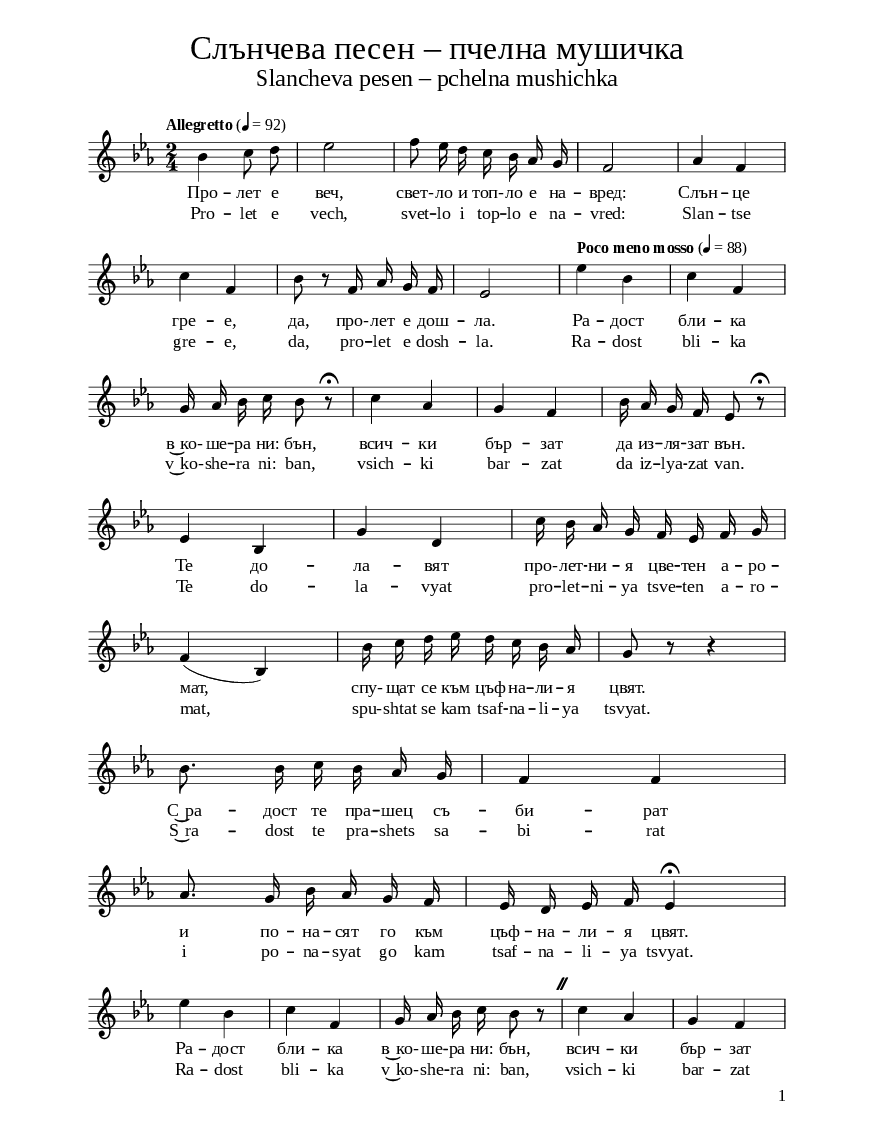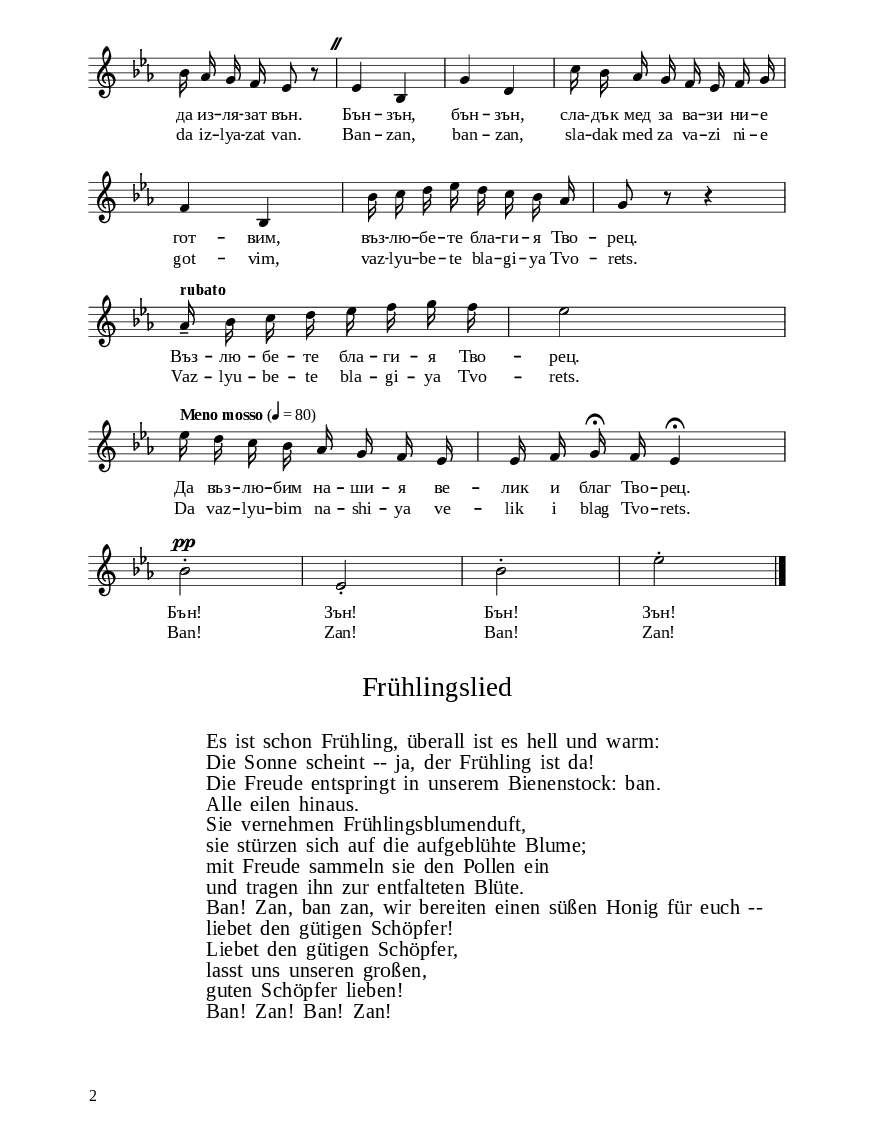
\version "2.24.0"

\include "include/globals.ily"

\bookpart {
  \label #'ref125
  \tocItem \markup "Слънчева песен – пчелна – Slancheva pesen – pchelna"
  \include "include/bookpart-paper.ily"
  \score {
    \include "include/score-layout.ily"

    \new Voice \relative c' {
      \clef treble
      \key c \minor
      \time 2/4
      \tempoFunc "Allegretto" 4 "92"
      \autoBeamOff
      bes'4  c8  d8
      | % 44
      es2 | % 45
      f8  es16  d16  c16
      bes16 as16 g16 |  % 46
      f2 | % 47
      as4 f4 \break | % 48
      c'4 f,4 | % 49
      bes8 r8 f16 as16 g16
      f16 | 
      es2 |
      \tempoFunc "Poco meno mosso" 4 "88"
      es'4  bes4 | % 52
      c4 f,4 \break | % 53
      g16 as16  bes16  c16
      bes8 r8 ^\fermata |  % 54
      c4 as4 |  % 55
      g4 f4 | % 56
      bes16 as16 g16 f16 es8
      r8 ^\fermata  \break | % 57
      es4 bes4 |  g'4 d4 |% 58
      % 59
      c'16  bes16 as16 g16
      f16 es16 f16 g16 \break |
      f4 ( bes,4 )  | % 61
      bes'16  c16  d16  es16
      d16  c16  bes16 as16 | % 62
      g8 r8 r4 \break  | % 63
      bes8.  bes16  c16  bes16
      as16 g16  | % 64
      f4 f4 | \break % 65
      as8. g16  bes16 as16 g16
      f16 | % 66
      es16 d16 es16 f16 es4
      ^\fermata | \break % 67
   
      es'4  bes4 | % 68
      c4 f,4 | % 69
      g16 as16  bes16  c16
      bes8 r8 \mark \markup \fontsize #-3 { \musicglyph "scripts.caesura.straight" }|
      c4 as4 |   % 71
      g4 f4 |  \break % 72
      bes16 as16 g16 f16 es8
      r8 \mark \markup \fontsize #-3 { \musicglyph "scripts.caesura.straight" } |  % 73
      es4 bes4 |  % 74
      g'4 d4 | % 75
      c'16  bes16 as16 g16
      f16 es16 f16 g16 |  \break % 76
      f4 bes,4  | % 77
      bes'16  c16  d16  es16
      d16  c16  bes16 as16 |  % 78
      g8 r8 r4 \break | 
      as16 -- ^\markup{ \bold {rubato} }  bes16
      c16  d16  es16  f16
      g16  f16 |
      es2 \break | % 81
      \tempoFunc "Meno mosso" 4 "80"
      es16  d16  c16  bes16
      as16 g16 f16 es16 |  % 82
      es16 f16 g16 ^\fermata f16
      es4 ^\fermata \break | % 83
      bes'2 -. ^\pp | % 84
      es,2 -. | % 85
      bes'2 -. | % 86
      es2 -. \bar "|."
    }

    \addlyrics {
      Про --
      лет е веч, "свет-" -- ло и "топ-" -- ло
      е на -- вред: Слън -- це гре --
      е, да, "про-" -- лет е дош -- ла. Ра
      -- дост бли -- ка "в~ко-" -- ше -- ра
      ни: бън, всич -- ки бър -- зат да
      из -- ля -- зат вън. Те до -- ла --
      вят "про-" -- лет -- ни -- я цве -- тен
      а -- ро -- мат, "спу-" -- щат се
      към цъф -- на -- ли -- я цвят.
      С~ра -- дост те пра -- шец съ --
      би -- рат и по -- на -- сят го към
      цъф -- на -- ли -- я цвят. Ра --
      дост бли -- ка "в~ко-" -- ше -- ра
      ни: бън, всич -- ки бър -- зат да
      из -- ля -- зат вън. Бън -- зън,
      бън -- зън, "сла-" -- дък мед за ва --
      зи ни -- е гот -- вим, въз -- лю --
      бе -- те бла -- ги -- я Тво -- рец.
      Въз -- лю -- бе -- те бла -- ги -- я
      Тво -- рец. Да въз -- лю -- бим на
      -- ши -- я ве -- лик и благ Тво --
      рец. Бън! Зън! Бън! Зън!
    }
    \addlyrics {Pro --
      let e vech, svet -- lo i top -- lo
      e na -- vred: Slan -- tse gre --
      e, da, pro -- let e dosh -- la. Ra
      -- dost bli -- ka "v~ko-" -- she -- ra
      ni: ban, vsich -- ki bar -- zat da
      iz -- lya -- zat van. Te do -- la --
      vyat pro -- let -- ni -- ya tsve -- ten
      a -- ro -- mat, "spu-" -- shtat se
      kam tsaf -- na -- li -- ya tsvyat.
      S~ra -- dost te pra -- shets sa --
      bi -- rat i po -- na -- syat go kam
      tsaf -- na -- li -- ya tsvyat. Ra --
      dost bli -- ka "v~ko-" -- she -- ra
      ni: ban, vsich -- ki bar -- zat da
      iz -- lya -- zat van. Ban -- zan,
      ban -- zan, sla -- dak med za va --
      zi ni -- e got -- vim, vaz -- lyu --
      be -- te bla -- gi -- ya Tvo -- rets.
      Vaz -- lyu -- be -- te bla -- gi -- ya
      Tvo -- rets. Da vaz -- lyu -- bim na
      -- shi -- ya ve -- lik i blag Tvo --
      rets. Ban! Zan! Ban! Zan!}

    \header {
      title = \titleFunc "Слънчева песен – пчелна мушичка" "Slancheva pesen – pchelna mushichka"
    }

    \midi{}

  } % score



  % include foreign translation(s) of the song
  \version "2.20.0"

\markup \fill-line { \fontsize #deTitleFontSize "Frühlingslied" }
\markup \null
\markup \null
\markup \fontsize #deCoupletFontSize {
  \hspace #10
  \override #`(baseline-skip . ,deCoupletBaselineSkip)

  \column {
    \line { " " }

 \line { " "Es ist schon Frühling, überall ist es hell und warm:}

 \line { " "Die Sonne scheint -- ja, der Frühling ist da! }

 \line { " "Die Freude entspringt in unserem Bienenstock: ban. }

 \line { " "Alle eilen hinaus. }

 \line { " "Sie vernehmen Frühlingsblumenduft, }

 \line { " "sie stürzen sich auf die aufgeblühte Blume; }

 \line { " "mit Freude sammeln sie den Pollen ein }

 \line { " "und tragen ihn zur entfalteten Blüte.}

 \line { " "Ban! Zan, ban zan, wir bereiten einen süßen Honig für euch --}

 \line { " "liebet den gütigen Schöpfer! }

 \line { " "Liebet den gütigen Schöpfer,}

 \line { " "lasst uns unseren großen, }

 \line { " "guten Schöpfer lieben!}

 \line { " "Ban! Zan! Ban! Zan!}

  }
}


} % bookpart
